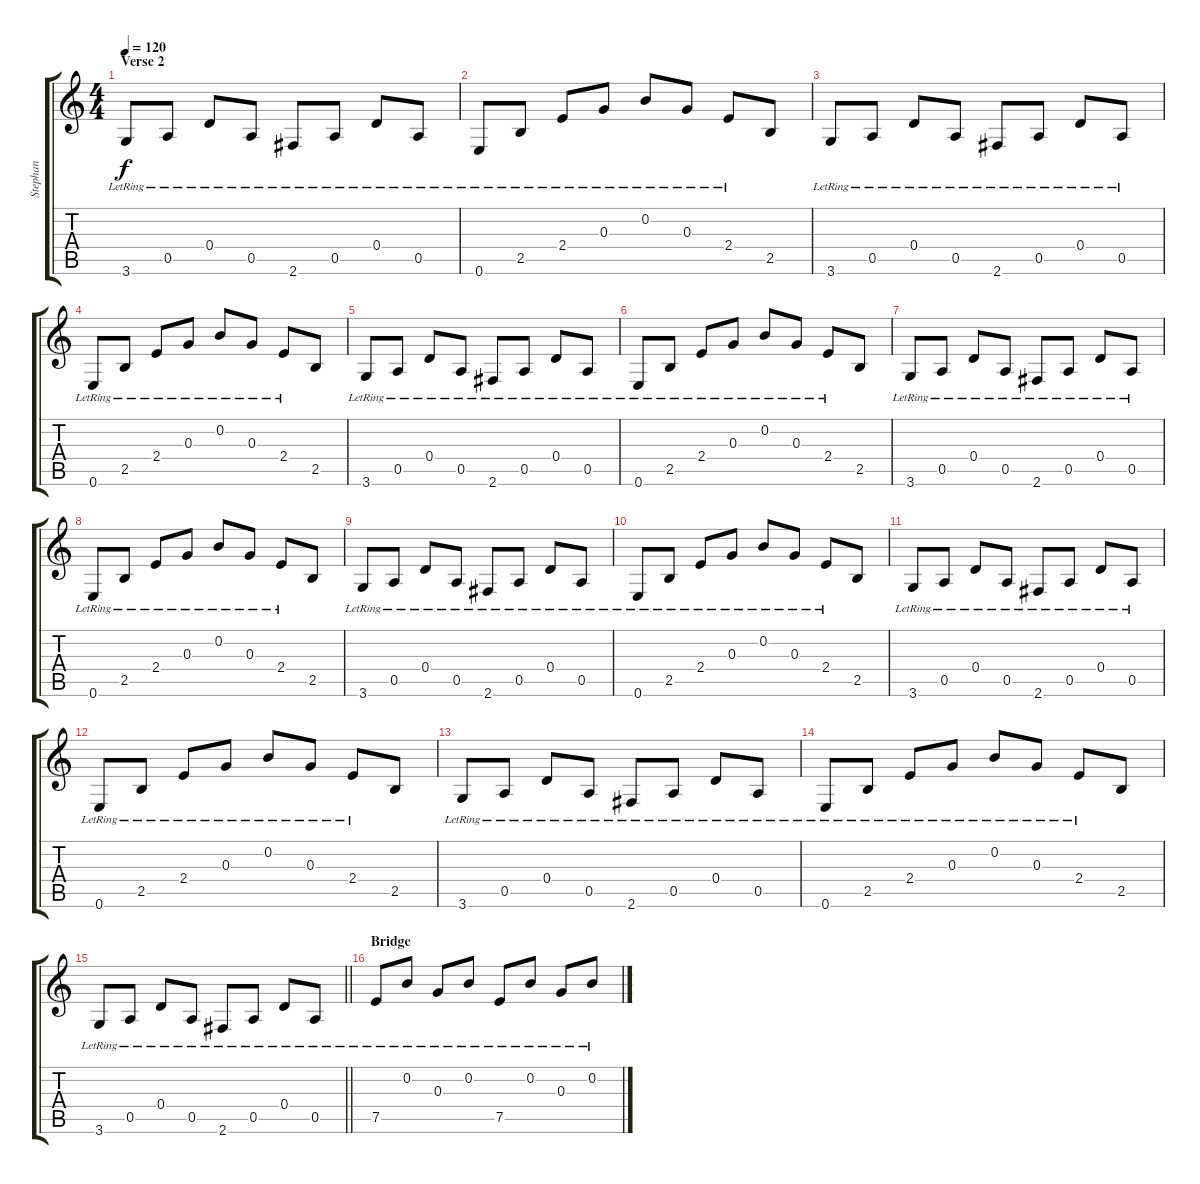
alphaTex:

\track ("Stephan" "Stephan") {instrument acousticguitarsteel}
\staff {score tabs}
\tuning (E4 B3 G3 D3 A2 E2) {hide}
\ts (4 4)
\section ("" "Verse 2")
\tempo 120
\clef g2
\ks c
3.6{lr}.8{dy f} 0.5{lr}.8 0.4{lr}.8 0.5{lr}.8 2.6{lr}.8 0.5{lr}.8 0.4{lr}.8 0.5{lr}.8 |
0.6{lr}.8 2.5{lr}.8 2.4{lr}.8 0.3{lr}.8 0.2{lr}.8 0.3{lr}.8 2.4{lr}.8 2.5.8 |
3.6{lr}.8 0.5{lr}.8 0.4{lr}.8 0.5{lr}.8 2.6{lr}.8 0.5{lr}.8 0.4{lr}.8 0.5{lr}.8 |
0.6{lr}.8 2.5{lr}.8 2.4{lr}.8 0.3{lr}.8 0.2{lr}.8 0.3{lr}.8 2.4{lr}.8 2.5.8 |
3.6{lr}.8 0.5{lr}.8 0.4{lr}.8 0.5{lr}.8 2.6{lr}.8 0.5{lr}.8 0.4{lr}.8 0.5{lr}.8 |
0.6{lr}.8 2.5{lr}.8 2.4{lr}.8 0.3{lr}.8 0.2{lr}.8 0.3{lr}.8 2.4{lr}.8 2.5.8 |
3.6{lr}.8 0.5{lr}.8 0.4{lr}.8 0.5{lr}.8 2.6{lr}.8 0.5{lr}.8 0.4{lr}.8 0.5{lr}.8 |
0.6{lr}.8 2.5{lr}.8 2.4{lr}.8 0.3{lr}.8 0.2{lr}.8 0.3{lr}.8 2.4{lr}.8 2.5.8 |
3.6{lr}.8 0.5{lr}.8 0.4{lr}.8 0.5{lr}.8 2.6{lr}.8 0.5{lr}.8 0.4{lr}.8 0.5{lr}.8 |
0.6{lr}.8 2.5{lr}.8 2.4{lr}.8 0.3{lr}.8 0.2{lr}.8 0.3{lr}.8 2.4{lr}.8 2.5.8 |
3.6{lr}.8 0.5{lr}.8 0.4{lr}.8 0.5{lr}.8 2.6{lr}.8 0.5{lr}.8 0.4{lr}.8 0.5{lr}.8 |
0.6{lr}.8 2.5{lr}.8 2.4{lr}.8 0.3{lr}.8 0.2{lr}.8 0.3{lr}.8 2.4{lr}.8 2.5.8 |
3.6{lr}.8 0.5{lr}.8 0.4{lr}.8 0.5{lr}.8 2.6{lr}.8 0.5{lr}.8 0.4{lr}.8 0.5{lr}.8 |
0.6{lr}.8 2.5{lr}.8 2.4{lr}.8 0.3{lr}.8 0.2{lr}.8 0.3{lr}.8 2.4{lr}.8 2.5.8 |
\barLineRight lightlight
3.6{lr}.8 0.5{lr}.8 0.4{lr}.8 0.5{lr}.8 2.6{lr}.8 0.5{lr}.8 0.4{lr}.8 0.5{lr}.8 |
\section ("" "Bridge")
7.5{lr}.8 0.2{lr}.8 0.3{lr}.8 0.2{lr}.8 7.5{lr}.8 0.2{lr}.8 0.3{lr}.8 0.2{lr}.8
